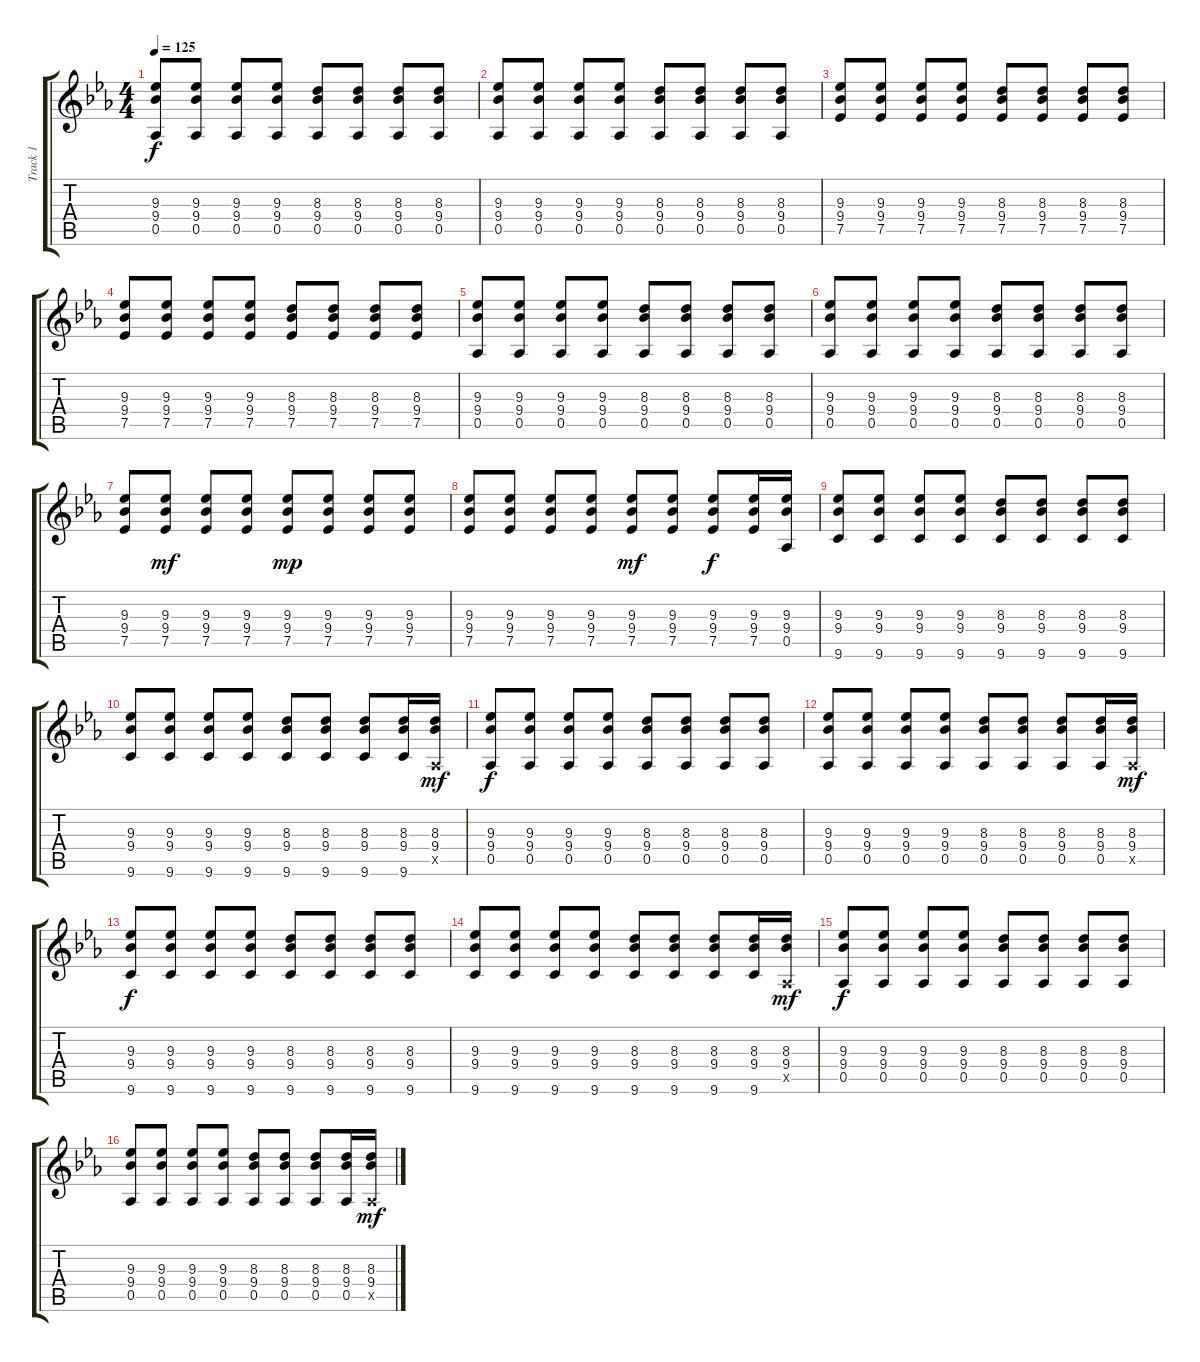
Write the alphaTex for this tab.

\track ("Track 1" "Track 1") {instrument acousticguitarsteel}
\staff {score tabs}
\tuning (Eb4 Bb3 Gb3 Db3 Ab2 Eb2) {hide}
\ts (4 4)
\tempo 125
\clef g2
\ks eb
(9.3 9.4 0.5).8{dy f instrument acousticguitarsteel} (9.3 9.4 0.5).8 (9.3 9.4 0.5).8 (9.3 9.4 0.5).8 (8.3 9.4 0.5).8 (8.3 9.4 0.5).8 (8.3 9.4 0.5).8 (8.3 9.4 0.5).8 |
(9.3 9.4 0.5).8 (9.3 9.4 0.5).8 (9.3 9.4 0.5).8 (9.3 9.4 0.5).8 (8.3 9.4 0.5).8 (8.3 9.4 0.5).8 (8.3 9.4 0.5).8 (8.3 9.4 0.5).8 |
(9.3 9.4 7.5).8 (9.3 9.4 7.5).8 (9.3 9.4 7.5).8 (9.3 9.4 7.5).8 (8.3 9.4 7.5).8 (8.3 9.4 7.5).8 (8.3 9.4 7.5).8 (8.3 9.4 7.5).8 |
(9.3 9.4 7.5).8 (9.3 9.4 7.5).8 (9.3 9.4 7.5).8 (9.3 9.4 7.5).8 (8.3 9.4 7.5).8 (8.3 9.4 7.5).8 (8.3 9.4 7.5).8 (8.3 9.4 7.5).8 |
(9.3 9.4 0.5).8 (9.3 9.4 0.5).8 (9.3 9.4 0.5).8 (9.3 9.4 0.5).8 (8.3 9.4 0.5).8 (8.3 9.4 0.5).8 (8.3 9.4 0.5).8 (8.3 9.4 0.5).8 |
(9.3 9.4 0.5).8 (9.3 9.4 0.5).8 (9.3 9.4 0.5).8 (9.3 9.4 0.5).8 (8.3 9.4 0.5).8 (8.3 9.4 0.5).8 (8.3 9.4 0.5).8 (8.3 9.4 0.5).8 |
(9.3 9.4 7.5).8 (9.3 9.4 7.5).8{dy mf} (9.3 9.4 7.5).8 (9.3 9.4 7.5).8 (9.3 9.4 7.5).8{dy mp} (9.3 9.4 7.5).8 (9.3 9.4 7.5).8 (9.3 9.4 7.5).8 |
(9.3 9.4 7.5).8 (9.3 9.4 7.5).8 (9.3 9.4 7.5).8 (9.3 9.4 7.5).8 (9.3 9.4 7.5).8{dy mf} (9.3 9.4 7.5).8 (9.3 9.4 7.5).8{dy f} (9.3 9.4 7.5).16 (9.3 9.4 0.5).16 |
(9.3 9.4 9.6).8 (9.3 9.4 9.6).8 (9.3 9.4 9.6).8 (9.3 9.4 9.6).8 (8.3 9.4 9.6).8 (8.3 9.4 9.6).8 (8.3 9.4 9.6).8 (8.3 9.4 9.6).8 |
(9.3 9.4 9.6).8 (9.3 9.4 9.6).8 (9.3 9.4 9.6).8 (9.3 9.4 9.6).8 (8.3 9.4 9.6).8 (8.3 9.4 9.6).8 (8.3 9.4 9.6).8 (8.3 9.4 9.6).16 (8.3 9.4 0.5{x}).16{dy mf} |
(9.3 9.4 0.5).8{dy f} (9.3 9.4 0.5).8 (9.3 9.4 0.5).8 (9.3 9.4 0.5).8 (8.3 9.4 0.5).8 (8.3 9.4 0.5).8 (8.3 9.4 0.5).8 (8.3 9.4 0.5).8 |
(9.3 9.4 0.5).8 (9.3 9.4 0.5).8 (9.3 9.4 0.5).8 (9.3 9.4 0.5).8 (8.3 9.4 0.5).8 (8.3 9.4 0.5).8 (8.3 9.4 0.5).8 (8.3 9.4 0.5).16 (8.3 9.4 0.5{x}).16{dy mf} |
(9.3 9.4 9.6).8{dy f} (9.3 9.4 9.6).8 (9.3 9.4 9.6).8 (9.3 9.4 9.6).8 (8.3 9.4 9.6).8 (8.3 9.4 9.6).8 (8.3 9.4 9.6).8 (8.3 9.4 9.6).8 |
(9.3 9.4 9.6).8 (9.3 9.4 9.6).8 (9.3 9.4 9.6).8 (9.3 9.4 9.6).8 (8.3 9.4 9.6).8 (8.3 9.4 9.6).8 (8.3 9.4 9.6).8 (8.3 9.4 9.6).16 (8.3 9.4 0.5{x}).16{dy mf} |
(9.3 9.4 0.5).8{dy f} (9.3 9.4 0.5).8 (9.3 9.4 0.5).8 (9.3 9.4 0.5).8 (8.3 9.4 0.5).8 (8.3 9.4 0.5).8 (8.3 9.4 0.5).8 (8.3 9.4 0.5).8 |
(9.3 9.4 0.5).8 (9.3 9.4 0.5).8 (9.3 9.4 0.5).8 (9.3 9.4 0.5).8 (8.3 9.4 0.5).8 (8.3 9.4 0.5).8 (8.3 9.4 0.5).8 (8.3 9.4 0.5).16 (8.3 9.4 0.5{x}).16{dy mf}
